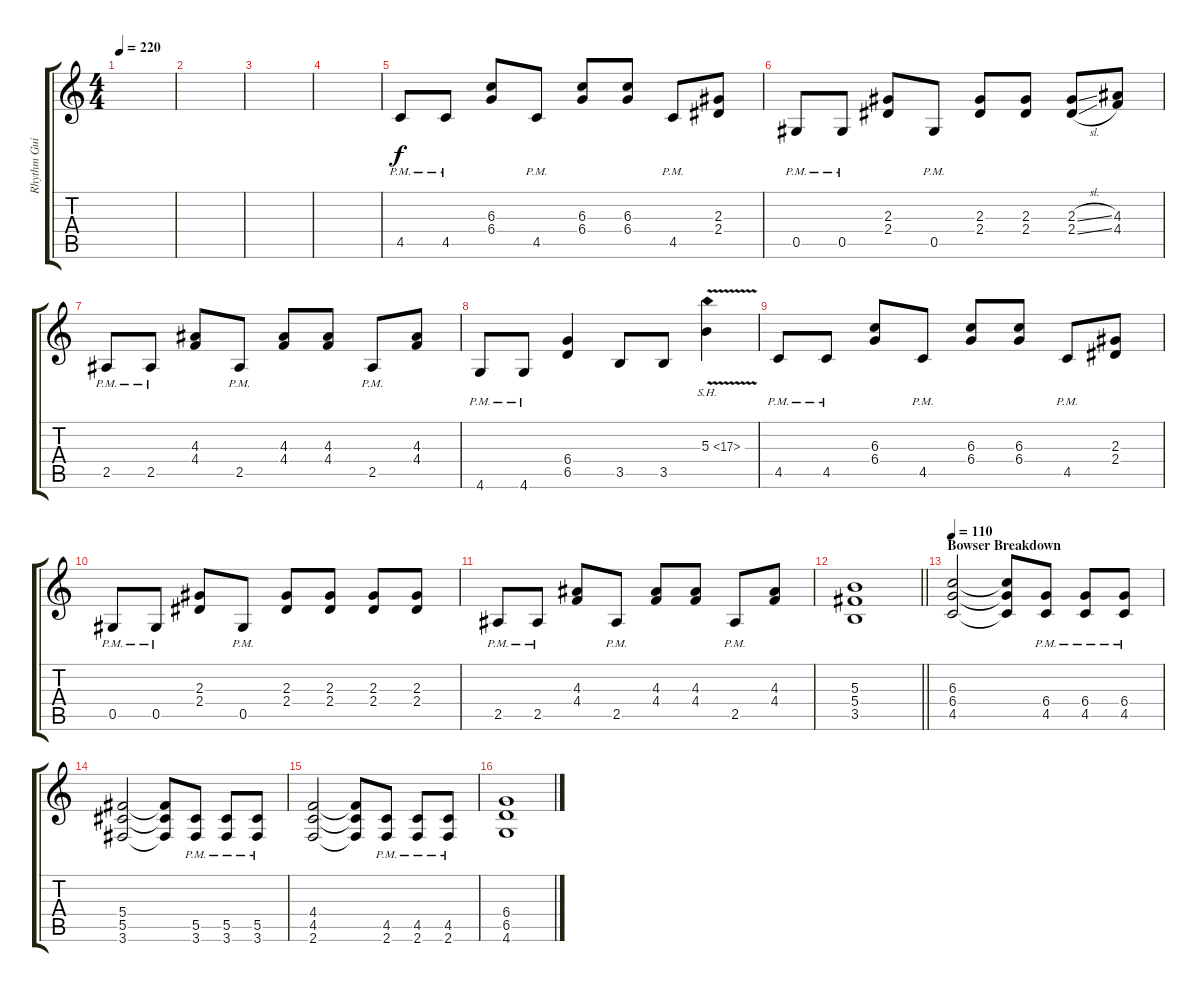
\track ("Rhythm Guitar 1" "Rhythm Gui") {instrument distortionguitar}
\staff {score tabs}
\tuning (Eb4 Bb3 Gb3 Db3 Ab2 Eb2) {hide}
\ts (4 4)
\tempo 220
\clef g2
\ks c
|
|
|
|
4.5{pm}.8 4.5{pm}.8 (6.3 6.4).8 4.5{pm}.8 (6.3 6.4).8 (6.3 6.4).8 4.5{pm}.8 (2.3 2.4).8 |
0.5{pm}.8 0.5{pm}.8 (2.3 2.4).8 0.5{pm}.8 (2.3 2.4).8 (2.3 2.4).8 (2.3{sl} 2.4{sl}).8 (4.3 4.4).8 |
2.5{pm}.8 2.5{pm}.8 (4.3 4.4).8 2.5{pm}.8 (4.3 4.4).8 (4.3 4.4).8 2.5{pm}.8 (4.3 4.4).8 |
4.6{pm}.8 4.6{pm}.8 (6.4 6.5).4 3.5.8 3.5.8 5.3{sh 12 v}.4 |
4.5{pm}.8 4.5{pm}.8 (6.3 6.4).8 4.5{pm}.8 (6.3 6.4).8 (6.3 6.4).8 4.5{pm}.8 (2.3 2.4).8 |
0.5{pm}.8 0.5{pm}.8 (2.3 2.4).8 0.5{pm}.8 (2.3 2.4).8 (2.3 2.4).8 (2.3 2.4).8 (2.3 2.4).8 |
2.5{pm}.8 2.5{pm}.8 (4.3 4.4).8 2.5{pm}.8 (4.3 4.4).8 (4.3 4.4).8 2.5{pm}.8 (4.3 4.4).8 |
\barLineRight lightlight
(5.3 5.4 3.5).1 |
\section ("" "Bowser Breakdown")
\tempo 110
(6.3 6.4 4.5).2 (6.3{t} 6.4{t} 4.5{t}).8 (6.4{pm} 4.5{pm}).8 (6.4{pm} 4.5{pm}).8 (6.4{pm} 4.5{pm}).8 |
(5.4 5.5 3.6).2 (5.4{t} 5.5{t} 3.6{t}).8 (5.5{pm} 3.6{pm}).8 (5.5{pm} 3.6{pm}).8 (5.5{pm} 3.6{pm}).8 |
(4.4 4.5 2.6).2 (4.4{t} 4.5{t} 2.6{t}).8 (4.5{pm} 2.6{pm}).8 (4.5{pm} 2.6{pm}).8 (4.5{pm} 2.6{pm}).8 |
(6.4 6.5 4.6).1
